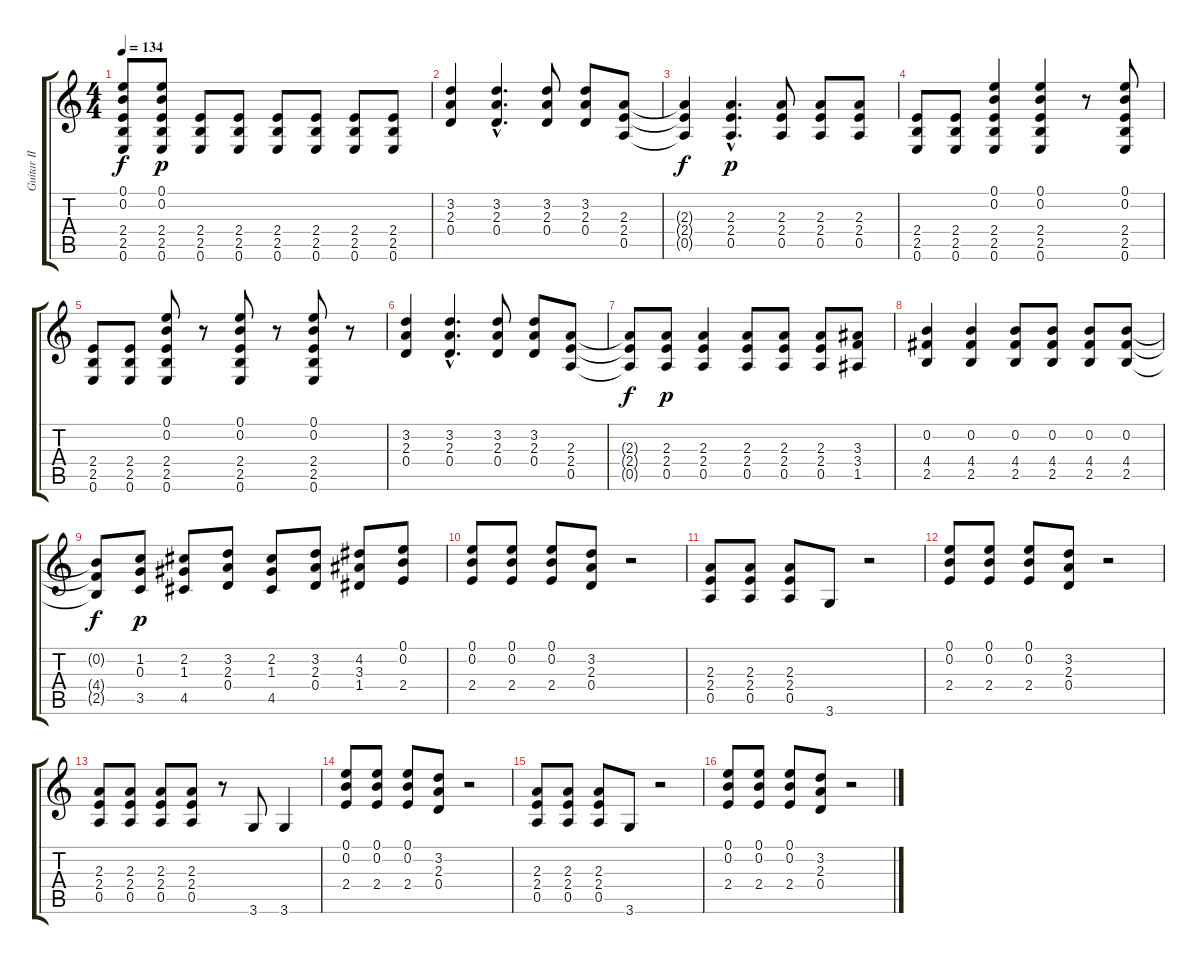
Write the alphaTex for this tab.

\track ("Guitar II" "Guitar II") {instrument overdrivenguitar}
\staff {score tabs}
\tuning (E4 B3 G3 D3 A2 E2) {hide}
\ts (4 4)
\tempo 134
\clef g2
\ks c
(0.1{t} 0.2{t} 2.4{t} 2.5{t} 0.6{t}).8{dy f} (0.1 0.2 2.4 2.5 0.6).8{dy p} (2.4 2.5 0.6).8 (2.4 2.5 0.6).8 (2.4 2.5 0.6).8 (2.4 2.5 0.6).8 (2.4 2.5 0.6).8 (2.4 2.5 0.6).8 |
(3.2 2.3 0.4).4 (3.2{hac} 2.3{hac} 0.4{hac}).4{d} (3.2 2.3 0.4).8 (3.2 2.3 0.4).8 (2.3 2.4 0.5).8 |
(2.3{t} 2.4{t} 0.5{t}).4{dy f} (2.3{hac} 2.4{hac} 0.5{hac}).4{d dy p} (2.3 2.4 0.5).8 (2.3 2.4 0.5).8 (2.3 2.4 0.5).8 |
(2.4 2.5 0.6).8 (2.4 2.5 0.6).8 (0.1 0.2 2.4 2.5 0.6).4 (0.1 0.2 2.4 2.5 0.6).4 r.8 (0.1 0.2 2.4 2.5 0.6).8 |
(2.4 2.5 0.6).8 (2.4 2.5 0.6).8 (0.1 0.2 2.4 2.5 0.6).8 r.8 (0.1 0.2 2.4 2.5 0.6).8 r.8 (0.1 0.2 2.4 2.5 0.6).8 r.8 |
(3.2 2.3 0.4).4 (3.2{hac} 2.3{hac} 0.4{hac}).4{d} (3.2 2.3 0.4).8 (3.2 2.3 0.4).8 (2.3 2.4 0.5).8 |
(2.3{t} 2.4{t} 0.5{t}).8{dy f} (2.3 2.4 0.5).8{dy p} (2.3 2.4 0.5).4 (2.3 2.4 0.5).8 (2.3 2.4 0.5).8 (2.3 2.4 0.5).8 (3.3 3.4 1.5).8 |
(0.2 4.4 2.5).4 (0.2 4.4 2.5).4 (0.2 4.4 2.5).8 (0.2 4.4 2.5).8 (0.2 4.4 2.5).8 (0.2 4.4 2.5).8 |
(0.2{t} 4.4{t} 2.5{t}).8{dy f} (1.2 0.3 3.5).8{dy p} (2.2 1.3 4.5).8 (3.2 2.3 0.4).8 (2.2 1.3 4.5).8 (3.2 2.3 0.4).8 (4.2 3.3 1.4).8 (0.1 0.2 2.4).8 |
(0.1 0.2 2.4).8 (0.1 0.2 2.4).8 (0.1 0.2 2.4).8 (3.2 2.3 0.4).8 r.2 |
(2.3 2.4 0.5).8 (2.3 2.4 0.5).8 (2.3 2.4 0.5).8 3.6.8 r.2 |
(0.1 0.2 2.4).8 (0.1 0.2 2.4).8 (0.1 0.2 2.4).8 (3.2 2.3 0.4).8 r.2 |
(2.3 2.4 0.5).8 (2.3 2.4 0.5).8 (2.3 2.4 0.5).8 (2.3 2.4 0.5).8 r.8 3.6.8 3.6.4 |
(0.1 0.2 2.4).8 (0.1 0.2 2.4).8 (0.1 0.2 2.4).8 (3.2 2.3 0.4).8 r.2 |
(2.3 2.4 0.5).8 (2.3 2.4 0.5).8 (2.3 2.4 0.5).8 3.6.8 r.2 |
(0.1 0.2 2.4).8 (0.1 0.2 2.4).8 (0.1 0.2 2.4).8 (3.2 2.3 0.4).8 r.2
